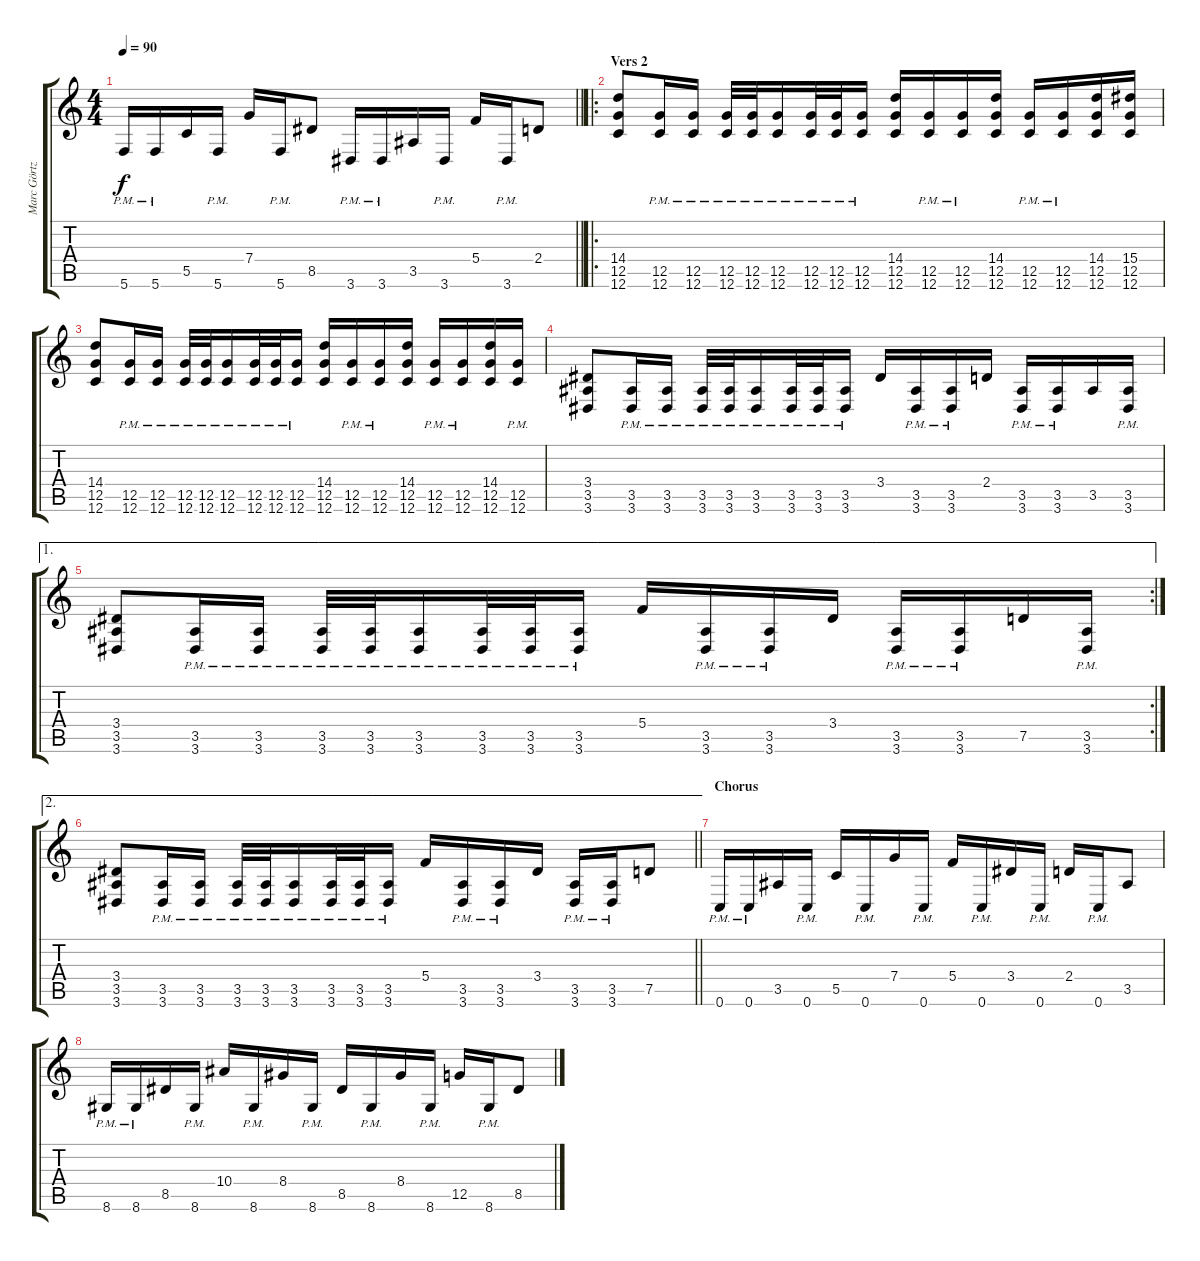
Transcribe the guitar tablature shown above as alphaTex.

\track ("Marc Görtz - Guitar" "Marc Görtz") {instrument distortionguitar}
\staff {score tabs}
\tuning (D4 A3 F3 C3 G2 C2) {hide}
\ts (4 4)
\tempo 90
\clef g2
\barLineRight lightlight
\ks c
5.6{pm}.16{dy f} 5.6{pm}.16 5.5.16 5.6{pm}.16 7.4.16 5.6{pm}.16 8.5.8 3.6{pm}.16 3.6{pm}.16 3.5.16 3.6{pm}.16 5.4.16 3.6{pm}.16 2.4.8 |
\ro
\section ("" "Vers 2")
(14.4 12.5 12.6).8 (12.5{pm} 12.6{pm}).16 (12.5{pm} 12.6{pm}).16 (12.5{pm} 12.6{pm}).32 (12.5{pm} 12.6{pm}).32 (12.5{pm} 12.6{pm}).16 (12.5{pm} 12.6{pm}).32 (12.5{pm} 12.6{pm}).32 (12.5{pm} 12.6{pm}).16 (14.4 12.5 12.6).16 (12.5{pm} 12.6{pm}).16 (12.5{pm} 12.6{pm}).16 (14.4 12.5 12.6).16 (12.5{pm} 12.6{pm}).16 (12.5{pm} 12.6{pm}).16 (14.4 12.5 12.6).16 (15.4 12.5 12.6).16 |
(14.4 12.5 12.6).8 (12.5{pm} 12.6{pm}).16 (12.5{pm} 12.6{pm}).16 (12.5{pm} 12.6{pm}).32 (12.5{pm} 12.6{pm}).32 (12.5{pm} 12.6{pm}).16 (12.5{pm} 12.6{pm}).32 (12.5{pm} 12.6{pm}).32 (12.5{pm} 12.6{pm}).16 (14.4 12.5 12.6).16 (12.5{pm} 12.6{pm}).16 (12.5{pm} 12.6{pm}).16 (14.4 12.5 12.6).16 (12.5{pm} 12.6{pm}).16 (12.5{pm} 12.6{pm}).16 (14.4 12.5 12.6).16 (12.5{pm} 12.6{pm}).16 |
(3.4 3.5 3.6).8 (3.5{pm} 3.6{pm}).16 (3.5{pm} 3.6{pm}).16 (3.5{pm} 3.6{pm}).32 (3.5{pm} 3.6{pm}).32 (3.5{pm} 3.6{pm}).16 (3.5{pm} 3.6{pm}).32 (3.5{pm} 3.6{pm}).32 (3.5{pm} 3.6{pm}).16 3.4.16 (3.5{pm} 3.6{pm}).16 (3.5{pm} 3.6{pm}).16 2.4.16 (3.5{pm} 3.6{pm}).16 (3.5{pm} 3.6{pm}).16 3.5.16 (3.5{pm} 3.6{pm}).16 |
\ae 1
\rc 2
(3.4 3.5 3.6).8 (3.5{pm} 3.6{pm}).16 (3.5{pm} 3.6{pm}).16 (3.5{pm} 3.6{pm}).32 (3.5{pm} 3.6{pm}).32 (3.5{pm} 3.6{pm}).16 (3.5{pm} 3.6{pm}).32 (3.5{pm} 3.6{pm}).32 (3.5{pm} 3.6{pm}).16 5.4.16 (3.5{pm} 3.6{pm}).16 (3.5{pm} 3.6{pm}).16 3.4.16 (3.5{pm} 3.6{pm}).16 (3.5{pm} 3.6{pm}).16 7.5.16 (3.5{pm} 3.6{pm}).16 |
\ae 2
\barLineRight lightlight
(3.4 3.5 3.6).8 (3.5{pm} 3.6{pm}).16 (3.5{pm} 3.6{pm}).16 (3.5{pm} 3.6{pm}).32 (3.5{pm} 3.6{pm}).32 (3.5{pm} 3.6{pm}).16 (3.5{pm} 3.6{pm}).32 (3.5{pm} 3.6{pm}).32 (3.5{pm} 3.6{pm}).16 5.4.16 (3.5{pm} 3.6{pm}).16 (3.5{pm} 3.6{pm}).16 3.4.16 (3.5{pm} 3.6{pm}).16 (3.5{pm} 3.6{pm}).16 7.5.8 |
\section ("" "Chorus")
0.6{pm}.16 0.6{pm}.16 3.5.16 0.6{pm}.16 5.5.16 0.6{pm}.16 7.4.16 0.6{pm}.16 5.4.16 0.6{pm}.16 3.4.16 0.6{pm}.16 2.4.16 0.6{pm}.16 3.5.8 |
8.6{pm}.16 8.6{pm}.16 8.5.16 8.6{pm}.16 10.4.16 8.6{pm}.16 8.4.16 8.6{pm}.16 8.5.16 8.6{pm}.16 8.4.16 8.6{pm}.16 12.5.16 8.6{pm}.16 8.5.8
